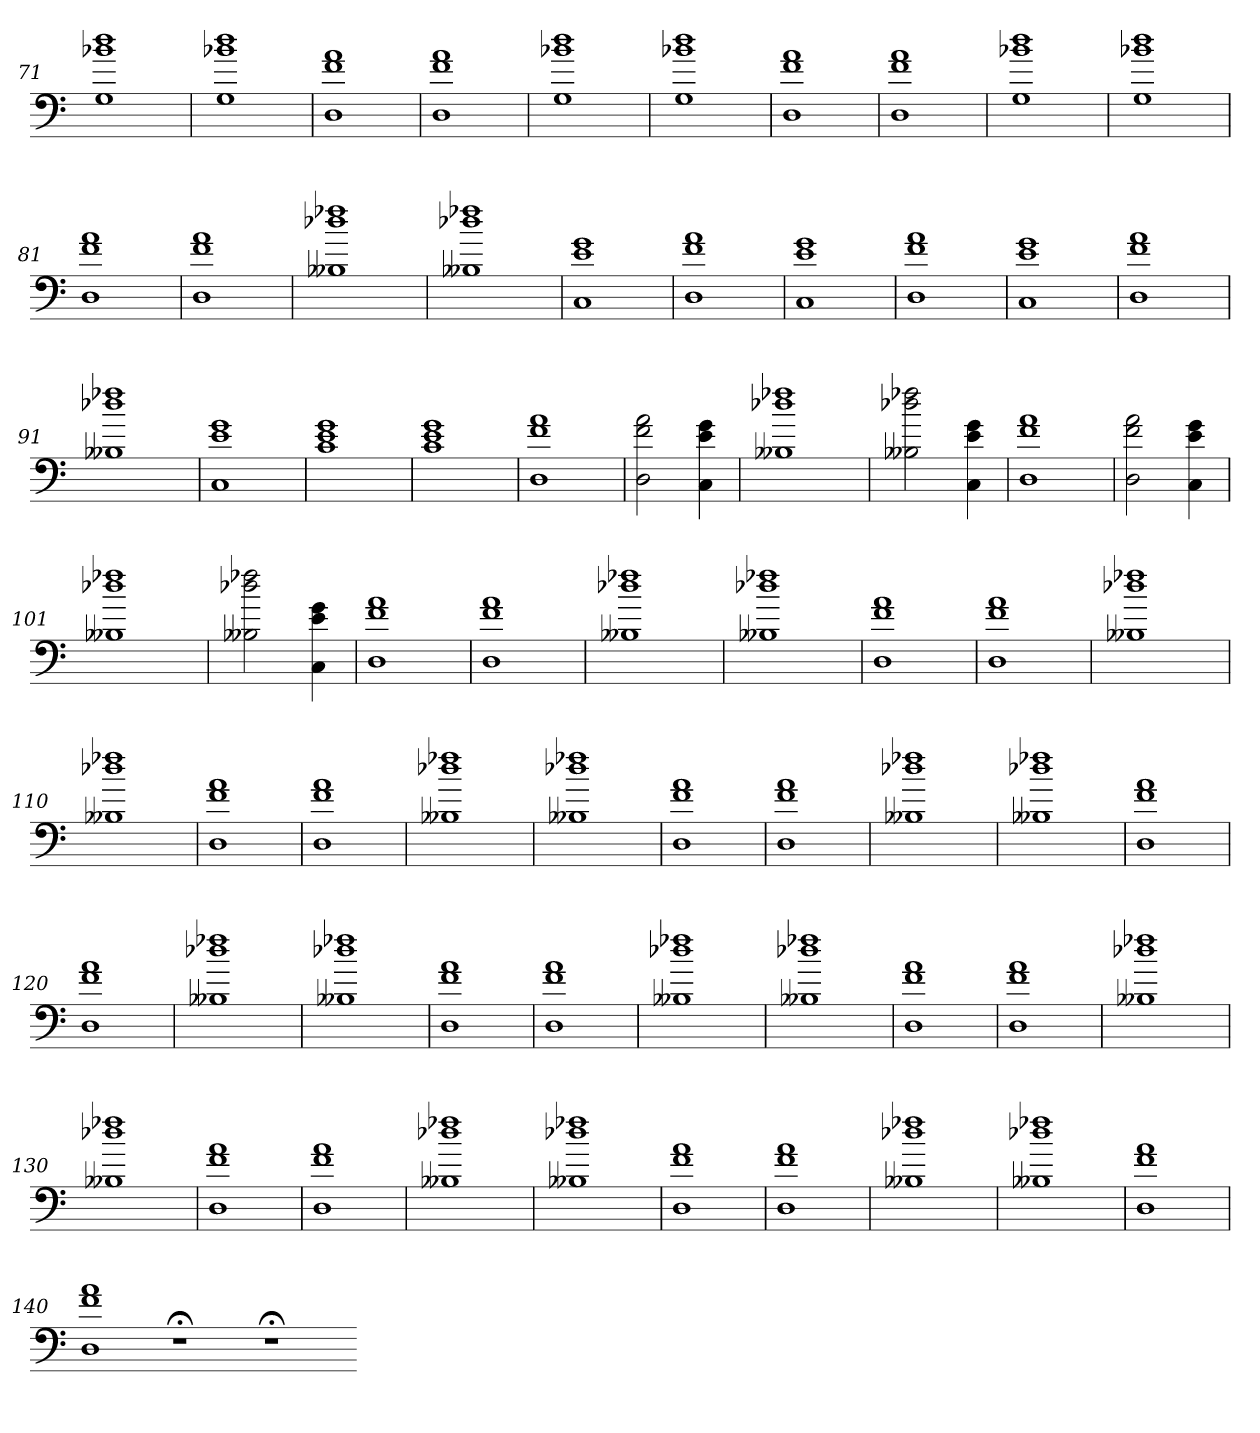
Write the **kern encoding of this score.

**kern
*part1
*staff1
=71
1G 1b-X 1dd
=72
1G 1b-X 1dd
=73
1D 1f 1a
=74
1D 1f 1a
=75
1G 1b-X 1dd
=76
1G 1b-X 1dd
=77
1D 1f 1a
=78
1D 1f 1a
=79
1G 1b-X 1dd
=80
1G 1b-X 1dd
=81
1D 1f 1a
=82
1D 1f 1a
=83
1B--X 1dd-X 1ff-X
=84
1B--X 1dd-X 1ff-X
=85
1C 1e 1g
=86
1D 1f 1a
=87
1C 1e 1g
=88
1D 1f 1a
=89
1C 1e 1g
=90
1D 1f 1a
=91
1B--X 1dd-X 1ff-X
=92
1C 1e 1g
=93
1c 1e 1g
=94
1c 1e 1g
=95
1D 1f 1a
=96
2D 2f 2a
4C 4e 4g
=97
1B--X 1dd-X 1ff-X
=98
2B--X 2dd-X 2ff-X
4C 4e 4g
=99
1D 1f 1a
=100
2D 2f 2a
4C 4e 4g
=101
1B--X 1dd-X 1ff-X
=102
2B--X 2dd-X 2ff-X
4C 4e 4g
=103
1D 1f 1a
=104
1D 1f 1a
=105
1B--X 1dd-X 1ff-X
=106
1B--X 1dd-X 1ff-X
=107
1D 1f 1a
=108
1D 1f 1a
=109
1B--X 1dd-X 1ff-X
=110
1B--X 1dd-X 1ff-X
=111
1D 1f 1a
=112
1D 1f 1a
=113
1B--X 1dd-X 1ff-X
=114
1B--X 1dd-X 1ff-X
=115
1D 1f 1a
=116
1D 1f 1a
=117
1B--X 1dd-X 1ff-X
=118
1B--X 1dd-X 1ff-X
=119
1D 1f 1a
=120
1D 1f 1a
=121
1B--X 1dd-X 1ff-X
=122
1B--X 1dd-X 1ff-X
=123
1D 1f 1a
=124
1D 1f 1a
=125
1B--X 1dd-X 1ff-X
=126
1B--X 1dd-X 1ff-X
=127
1D 1f 1a
=128
1D 1f 1a
=129
1B--X 1dd-X 1ff-X
=130
1B--X 1dd-X 1ff-X
=131
1D 1f 1a
=132
1D 1f 1a
=133
1B--X 1dd-X 1ff-X
=134
1B--X 1dd-X 1ff-X
=135
1D 1f 1a
=136
1D 1f 1a
=137
1B--X 1dd-X 1ff-X
=138
1B--X 1dd-X 1ff-X
=139
1D 1f 1a
=140
1D 1f 1a
1r;<
1r;<
=-
*-
